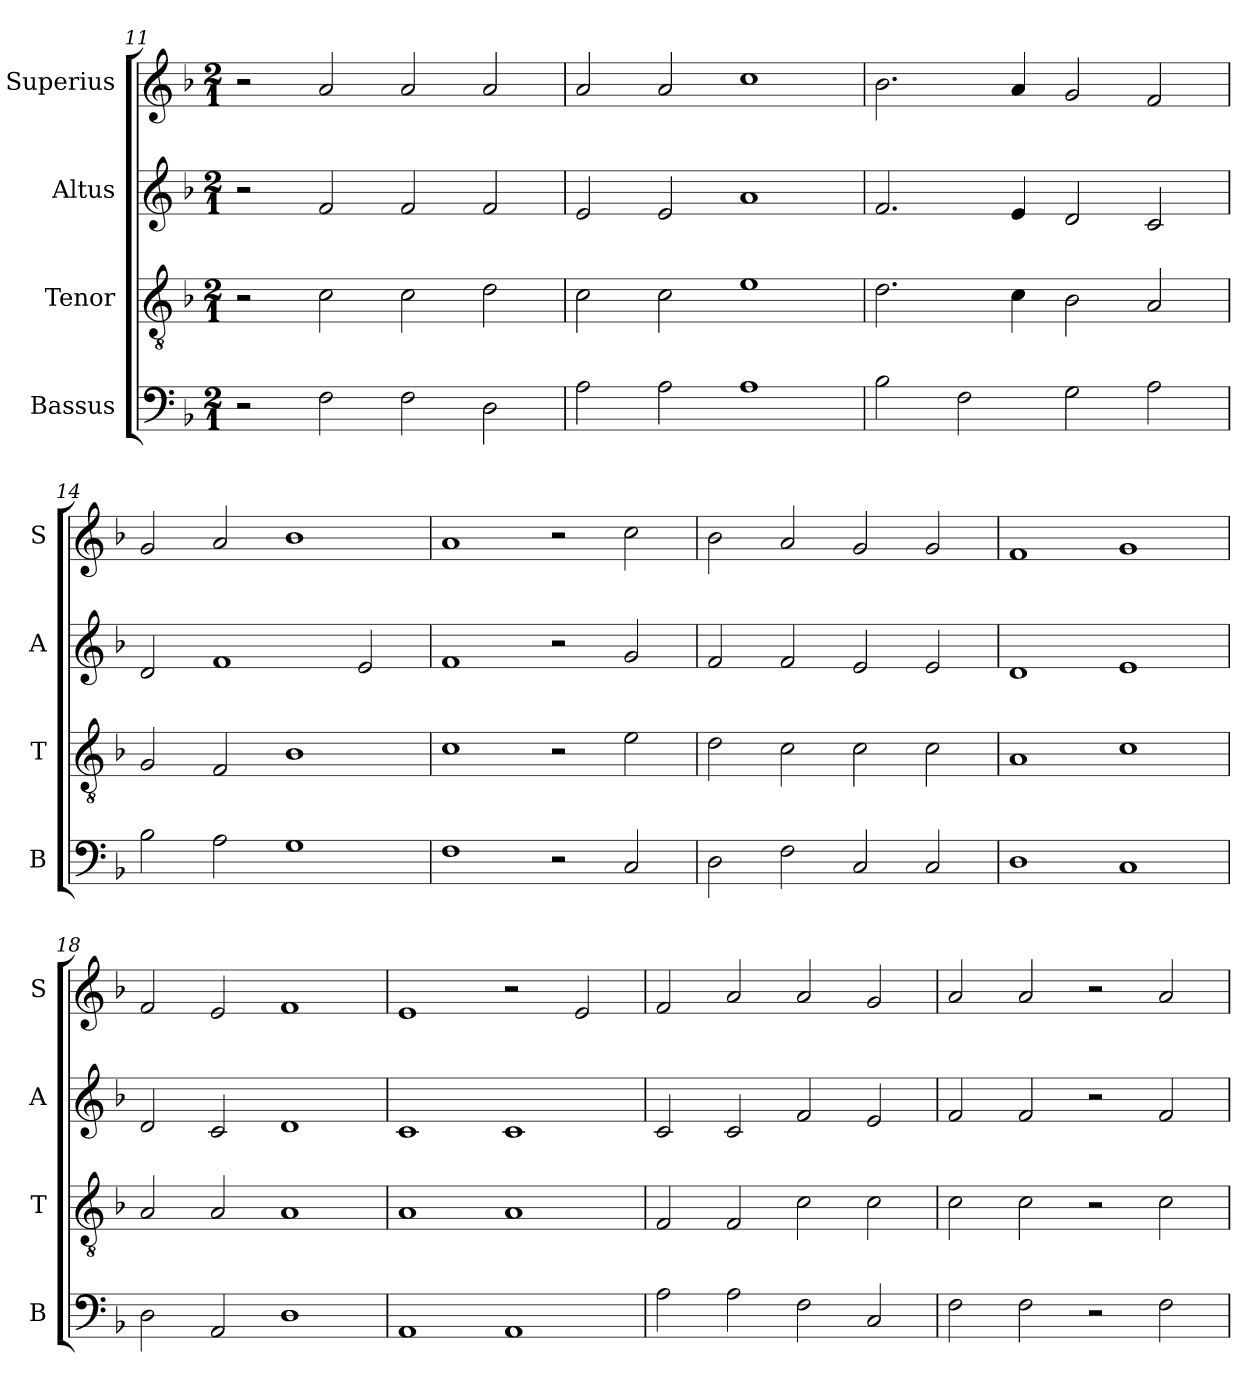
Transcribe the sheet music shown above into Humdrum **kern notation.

**kern	**kern	**kern	**kern
*part4	*part3	*part2	*part1
*staff4	*staff3	*staff2	*staff1
*I"Bassus	*I"Tenor	*I"Altus	*I"Superius
*I'B	*I'T	*I'A	*I'S
*clefF4	*clefGv2	*clefG2	*clefG2
*k[b-]	*k[b-]	*k[b-]	*k[b-]
*F:	*F:	*F:	*F:
*M2/1	*M2/1	*M2/1	*M2/1
=11	=11	=11	=11
2r	2r	2r	2r
2F	2c	2f	2a
2F	2c	2f	2a
2D	2d	2f	2a
=12	=12	=12	=12
2A	2c	2e	2a
2A	2c	2e	2a
1A	1e	1a	1cc
=13	=13	=13	=13
2B-	2.d	2.f	2.b-
2F	.	.	.
.	4c	4e	4a
2G	2B-	2d	2g
2A	2A	2c	2f
=14	=14	=14	=14
2B-	2G	2d	2g
2A	2F	1f	2a
1G	1B-	.	1b-
.	.	2e	.
=15	=15	=15	=15
1F	1c	1f	1a
2r	2r	2r	2r
2C	2e	2g	2cc
=16	=16	=16	=16
2D	2d	2f	2b-
2F	2c	2f	2a
2C	2c	2e	2g
2C	2c	2e	2g
=17	=17	=17	=17
1D	1A	1d	1f
1C	1c	1e	1g
=18	=18	=18	=18
2D	2A	2d	2f
2AA	2A	2c	2e
1D	1A	1d	1f
=19	=19	=19	=19
1AA	1A	1c	1e
1AA	1A	1c	2r
.	.	.	2e
=20	=20	=20	=20
2A	2F	2c	2f
2A	2F	2c	2a
2F	2c	2f	2a
2C	2c	2e	2g
=21	=21	=21	=21
2F	2c	2f	2a
2F	2c	2f	2a
2r	2r	2r	2r
2F	2c	2f	2a
=	=	=	=
*-	*-	*-	*-
